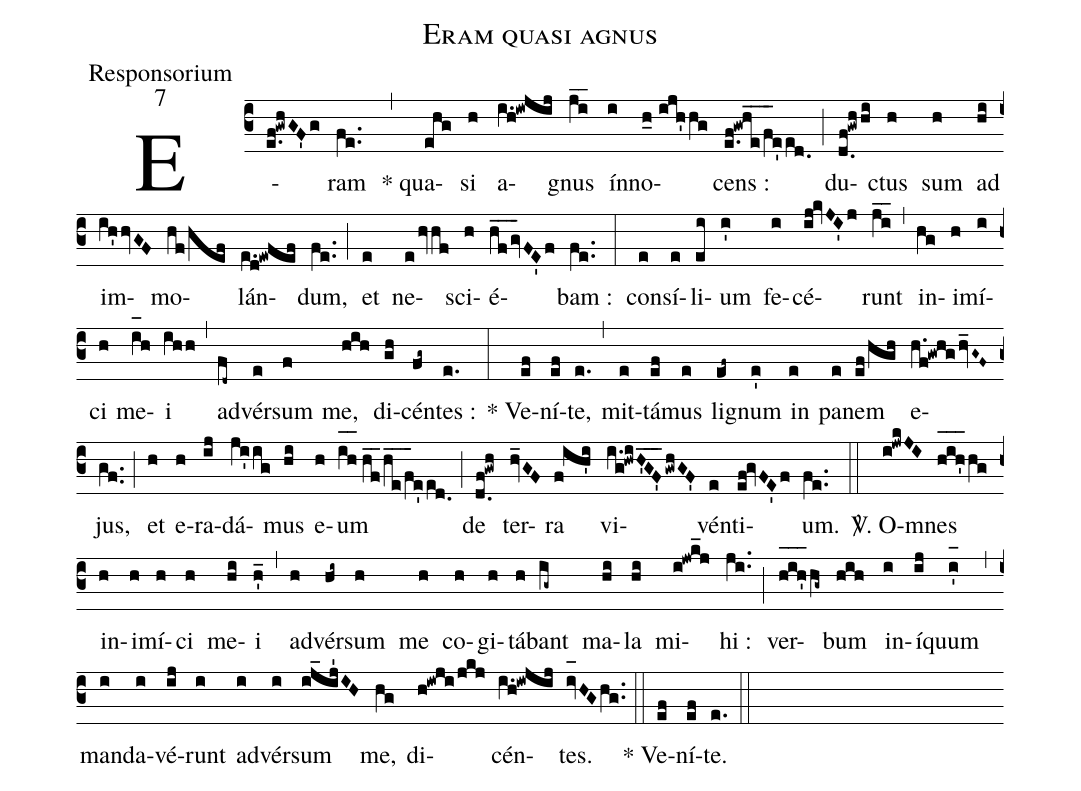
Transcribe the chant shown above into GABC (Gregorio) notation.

name:Eram quasi agnus;
office-part:Responsorium;
mode:7;
%%
(c3) E(e.f!gwhGF'g)ram(fe..) (,) * qua(ehg)si(h) a(i.h!iwjij)gnus(ji__) ín(i)no(h_0//ijh'hg)cens :(e.f!gwh_e_/f_e'ed.0) (;) du(d.0f!gwhhi)ctus(h) sum(h) ad(hi) im(ih'hvGF)mo(hf/hef)lán(e.d!ewfef)dum,(fe..) (;) et(e) ne(ehvhf)sci(h)é(hf__gv_3FE'f)bam :(fe..) (:) con(e)sí(e)li(ei)um(i') fe(i)cé(ij!kvJI'j)runt(ji__) (,) in(hg)i(h)mí(i)ci(h) me(i_[oh:h]h)i(ihh) (,) ad(fd~)vér(e)sum(f) me,(hih) di(gh)cén(fg~)tes :(e.) (:) * Ve(ef)ní(ef)te,(e.) (,) mit(e)tá(ef)mus(e) li(ef~)gnum(e') in(e) pa(e)nem(ef/hgh) e(h.f!gwhghv_G~F~)jus,(gf..) (;) et(h) e(h)ra(ij)dá(ji'ig)mus(hi) e(h)um(i_[oh:h]h_2[oh:h]//h_f_2/h_e_/f_3e'ed.0) (;) de(d.0f!gwh) ter(hv_GF)ra(f!ih'i) vi(i.g!hwiH'_G_F'_gwhGF')vén(e)ti(ef!gvFE'f)um.(fe..) (::)
<sp>V/</sp>. O(i!jwkJI)mnes(h_[oh:h]i_[oh:h]h'_[oh:h]hg) in(h)i(h)mí(h)ci(h) me(hi)i(h'_) (,) ad(h)vér(hi~)sum(h) me(h) co(h)gi(h)tá(h)bant(ig~) ma(hi)la(hi) mi(i!jwk_j)hi :(ji..) (;) ver(h_[oh:h]i_[oh:h]h'_[oh:h]hg~)bum(hih) in(i)í(ij)quum(i'_[oh:h]) (,) man(i)da(i)vé(ij)runt(i) ad(i)vér(i)sum(ij_ij'IH) me,(hg) di(h!iwji/jkj)cén(i.h!iwjij)tes.(iv_[oh:h]HGhg..) (::) * Ve(ef)ní(ef)te.(e.) (::)
